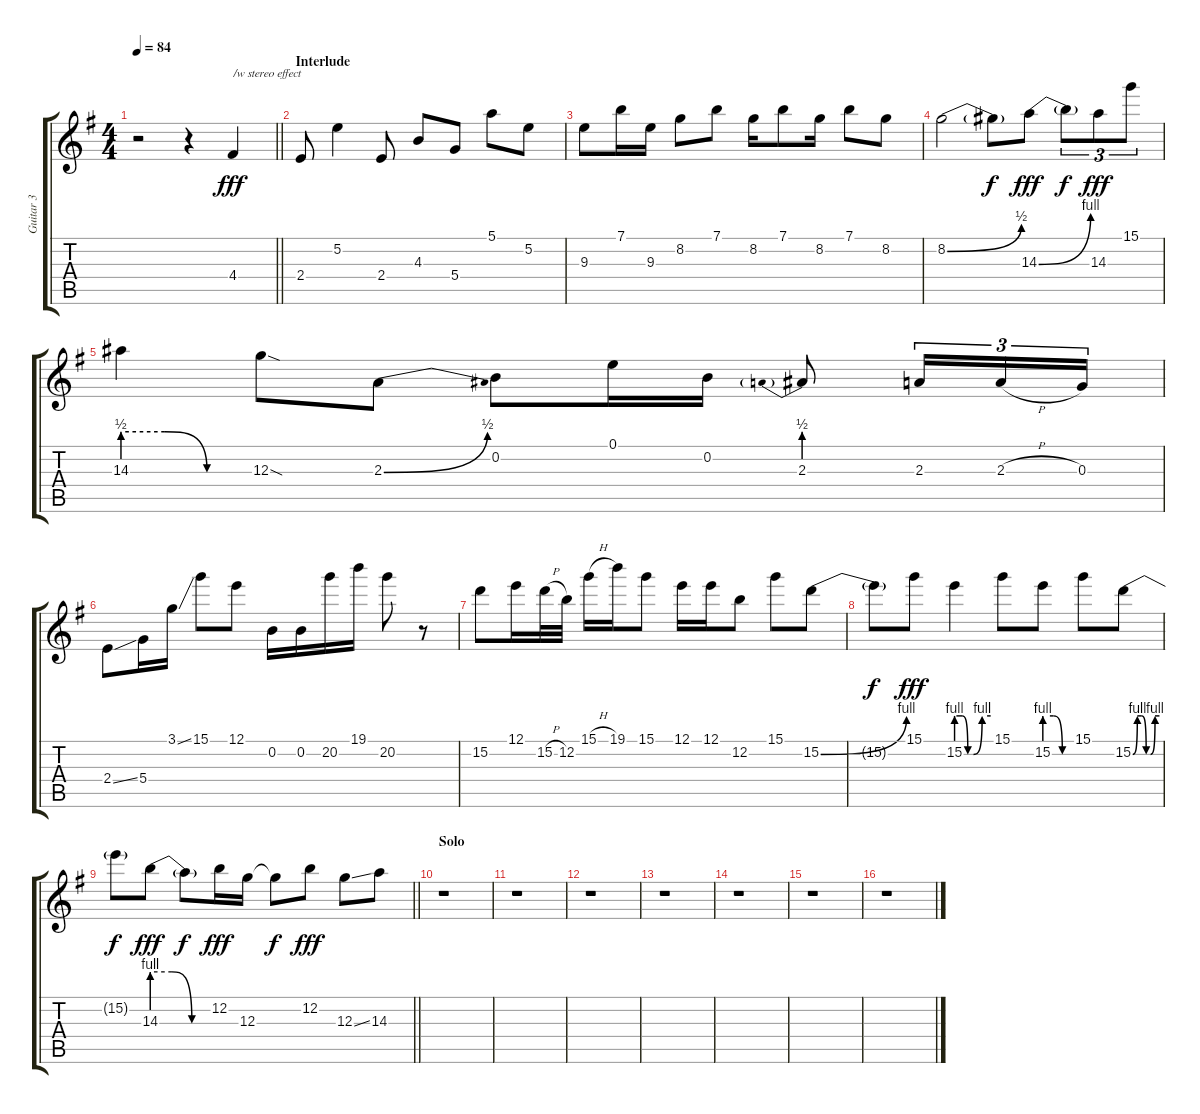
\track ("Guitar 3" "Guitar 3") {instrument overdrivenguitar}
\staff {score tabs}
\tuning (E4 B3 G3 D3 A2 E2) {hide}
\ts (4 4)
\tempo 84
\clef g2
\barLineRight lightlight
\ks g
r.2{dy fff} r.4 4.4.4{txt "/w stereo effect" balance 16} |
\section ("" "Interlude")
2.4.8{balance 0} 5.2.4 2.4.8 4.3.8{balance 16} 5.4.8 5.1.8 5.2.8 |
9.3.8{balance 0} 7.1.16 9.3.16 8.2.8 7.1.8 8.2.16{balance 16} 7.1.8 8.2.16 7.1.8 8.2.8 |
8.2{be (bend 0 0 60 2)}.2{balance 0} 8.2{t}.8{dy f balance 16} 14.3{be (bend 0 0 60 4)}.8{dy fff} 14.3{t}.8{tu (3 2) dy f} 14.3.8{tu (3 2) dy fff} 15.1.8{tu (3 2)} |
14.3{be (custom 0 2 20 2 40 0 60 0)}.4{balance 0} 12.3{sod}.8 2.3{be (bend 0 0 60 2)}.8 0.2.8{balance 16} 0.1.16 0.2.16 2.3{be (prebend 0 2 60 2)}.8 2.3.16{tu (3 2)} 2.3{h}.16{tu (3 2)} 0.3.16{tu (3 2)} |
2.4{ss}.8{balance 0} 5.4.16 3.1{ss}.16 15.1.8 12.1.8 0.2.16{balance 16} 0.2.16 20.2.16 19.1.16 20.2.8 r.8 |
15.2.8{balance 0} 12.1.16 15.2{h}.32 12.2.32 15.1{h}.16 19.1.16 15.1.8 12.1.16{balance 16} 12.1.16 12.2.8 15.1.8 15.2{be (bend 0 0 60 4)}.8 |
15.2{t}.8{dy f balance 0} 15.1.8{dy fff} 15.2{be (custom 0 4 10 4 20 0 30 0 45 4 60 4)}.4 15.1.8{balance 16} 15.2{be (custom 0 4 20 4 40 0 60 0)}.8 15.1.8 15.2{be (custom 0 0 10 4 20 4 30 0 40 0 50 4 60 4)}.8 |
\barLineRight lightlight
15.2{t}.8{dy f balance 0} 14.3{be (custom 0 4 20 4 40 0 60 0)}.8{dy fff} 14.3{t}.8{dy f} 12.2.16{dy fff} 12.3.16 12.3{t}.8{dy f balance 16} 12.2.8{dy fff} 12.3{ss}.8 14.3.8 |
\section ("" "Solo")
r.1 |
r.1 |
r.1 |
r.1 |
r.1 |
r.1 |
r.1
